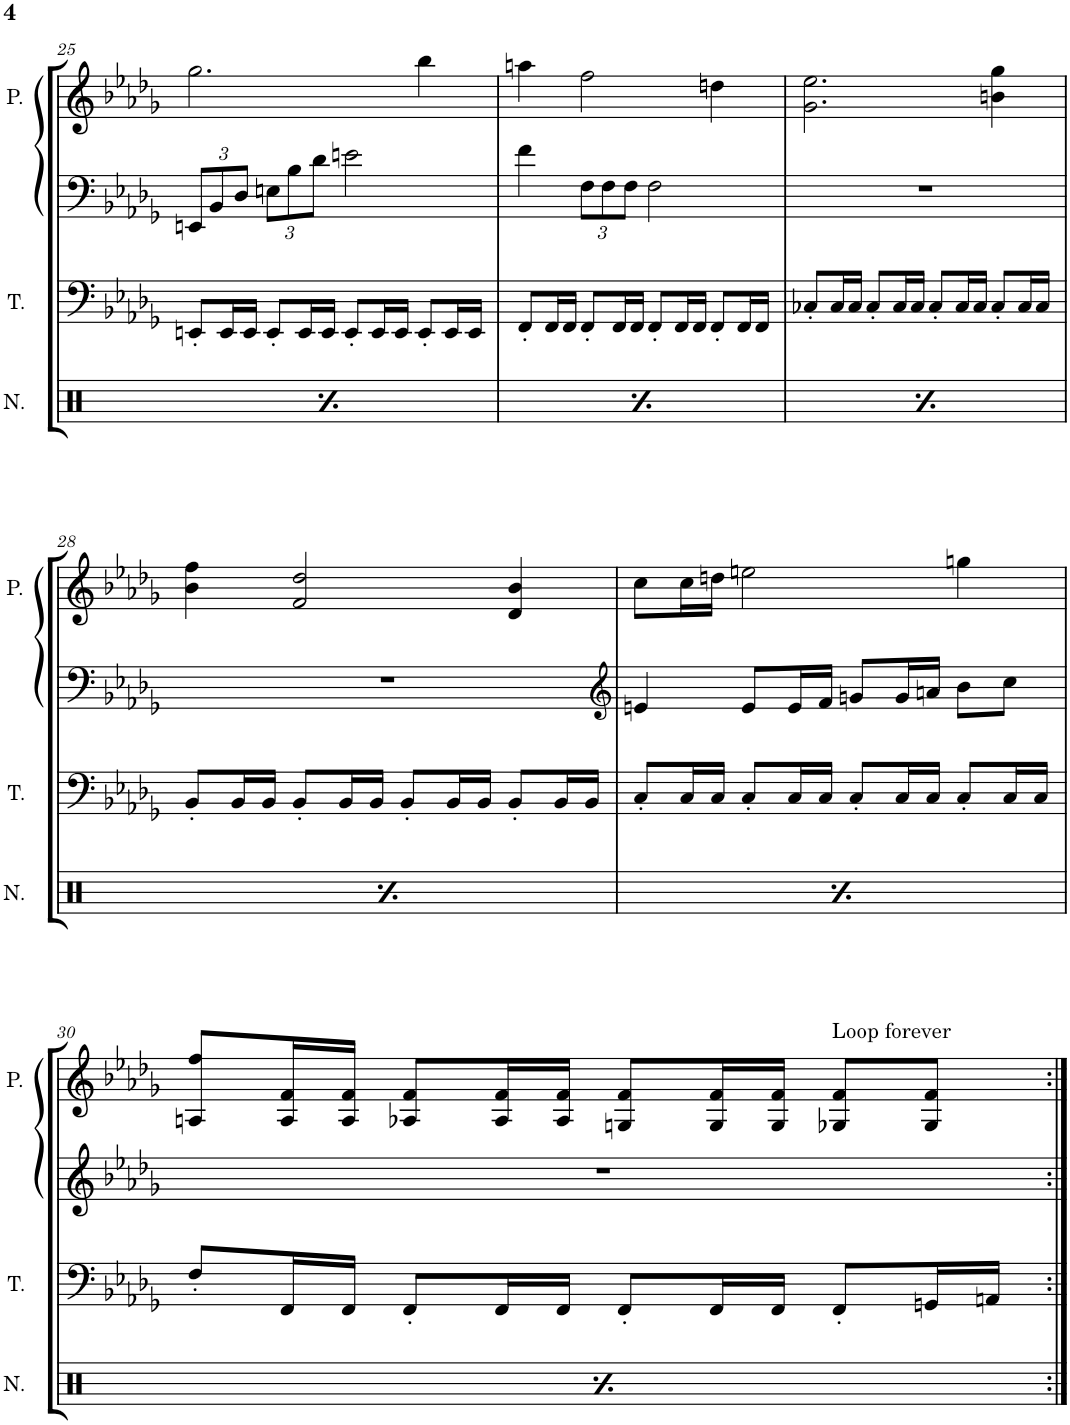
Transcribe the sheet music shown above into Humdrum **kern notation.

**kern	**kern	**kern	**kern
*part4	*part3	*part2	*part1
*staff4	*staff3	*staff2	*staff1
*I"Noise	*I"Triangle	*I"Square Synthesizer	*I"Pulse
*I'N.	*I'T.	*	*I'P.
!!LO:PB:g=z
*clefX	*clefF4	*clefF4	*clefG2
*k[]	*k[b-e-a-d-g-]	*k[b-e-a-d-g-]	*k[b-e-a-d-g-]
*M4/4	*M4/4	*M4/4	*M4/4
*met(c)	*met(c)	*met(c)	*met(c)
*	*	*Xbrackettup	*
=25	=25	=25	=25
8Rgg/L	8EEn'/L	12EEn/L	2.gg-\
.	.	12BB-/	.
16Rgg/L	16EE/L	.	.
.	.	12D-/J	.
16Rgg/JJ	16EE/JJ	.	.
8Rgg/L	8EE'/L	12En\L	.
.	.	12B-\	.
16Rgg/L	16EE/L	.	.
.	.	12d-\J	.
16Rgg/JJ	16EE/JJ	.	.
8Rgg/L	8EE'/L	2en\	.
16Rgg/L	16EE/L	.	.
16Rgg/JJ	16EE/JJ	.	.
8Rgg/L	8EE'/L	.	4bb-\
16Rgg/L	16EE/L	.	.
16Rgg/JJ	16EE/JJ	.	.
=26	=26	=26	=26
8Rgg/L	8FF'/L	4f\	4aan\
16Rgg/L	16FF/L	.	.
16Rgg/JJ	16FF/JJ	.	.
8Rgg/L	8FF'/L	12F\L	2ff\
.	.	12F\	.
16Rgg/L	16FF/L	.	.
.	.	12F\J	.
16Rgg/JJ	16FF/JJ	.	.
8Rgg/L	8FF'/L	2F\	.
16Rgg/L	16FF/L	.	.
16Rgg/JJ	16FF/JJ	.	.
8Rgg/L	8FF'/L	.	4ddn\
16Rgg/L	16FF/L	.	.
16Rgg/JJ	16FF/JJ	.	.
=27	=27	=27	=27
8Rgg/L	8C-X'/L	1r	2.g-\ 2.ee-\
16Rgg/L	16C-/L	.	.
16Rgg/JJ	16C-/JJ	.	.
8Rgg/L	8C-'/L	.	.
16Rgg/L	16C-/L	.	.
16Rgg/JJ	16C-/JJ	.	.
8Rgg/L	8C-'/L	.	.
16Rgg/L	16C-/L	.	.
16Rgg/JJ	16C-/JJ	.	.
8Rgg/L	8C-'/L	.	4bn\ 4gg-\
16Rgg/L	16C-/L	.	.
16Rgg/JJ	16C-/JJ	.	.
!!LO:LB:g=z
=28	=28	=28	=28
8Rgg/L	8BB-'/L	1r	4b-\ 4ff\
16Rgg/L	16BB-/L	.	.
16Rgg/JJ	16BB-/JJ	.	.
8Rgg/L	8BB-'/L	.	2f/ 2dd-/
16Rgg/L	16BB-/L	.	.
16Rgg/JJ	16BB-/JJ	.	.
8Rgg/L	8BB-'/L	.	.
16Rgg/L	16BB-/L	.	.
16Rgg/JJ	16BB-/JJ	.	.
8Rgg/L	8BB-'/L	.	4d-/ 4b-/
16Rgg/L	16BB-/L	.	.
16Rgg/JJ	16BB-/JJ	.	.
=29	=29	=29	=29
*	*	*clefG2	*
8Rgg/L	8C'/L	4en/	8cc\L
16Rgg/L	16C/L	.	16cc\L
16Rgg/JJ	16C/JJ	.	16ddn\JJ
8Rgg/L	8C'/L	8e/L	2een\
16Rgg/L	16C/L	16e/L	.
16Rgg/JJ	16C/JJ	16f/JJ	.
8Rgg/L	8C'/L	8gn/L	.
16Rgg/L	16C/L	16g/L	.
16Rgg/JJ	16C/JJ	16an/JJ	.
8Rgg/L	8C'/L	8b-\L	4ggn\
16Rgg/L	16C/L	8cc\J	.
16Rgg/JJ	16C/JJ	.	.
!!LO:LB:g=z
=30	=30	=30	=30
8Rgg/L	8F'/L	1r	8An/ 8ff/L
16Rgg/L	16FF/L	.	16A/ 16f/L
16Rgg/JJ	16FF/JJ	.	16A/ 16f/JJ
8Rgg/L	8FF'/L	.	8A-X/ 8f/L
16Rgg/L	16FF/L	.	16A-/ 16f/L
16Rgg/JJ	16FF/JJ	.	16A-/ 16f/JJ
8Rgg/L	8FF'/L	.	8Gn/ 8f/L
16Rgg/L	16FF/L	.	16G/ 16f/L
16Rgg/JJ	16FF/JJ	.	16G/ 16f/JJ
!	!	!	!LO:TX:a:t=Loop forever
8Rgg/L	8FF'/L	.	8G-X/ 8f/L
16Rgg/L	16GGn/L	.	8G-/ 8f/J
16Rgg/JJ	16AAn/JJ	.	.
=:|!	=:|!	=:|!	=:|!
*-	*-	*-	*-
